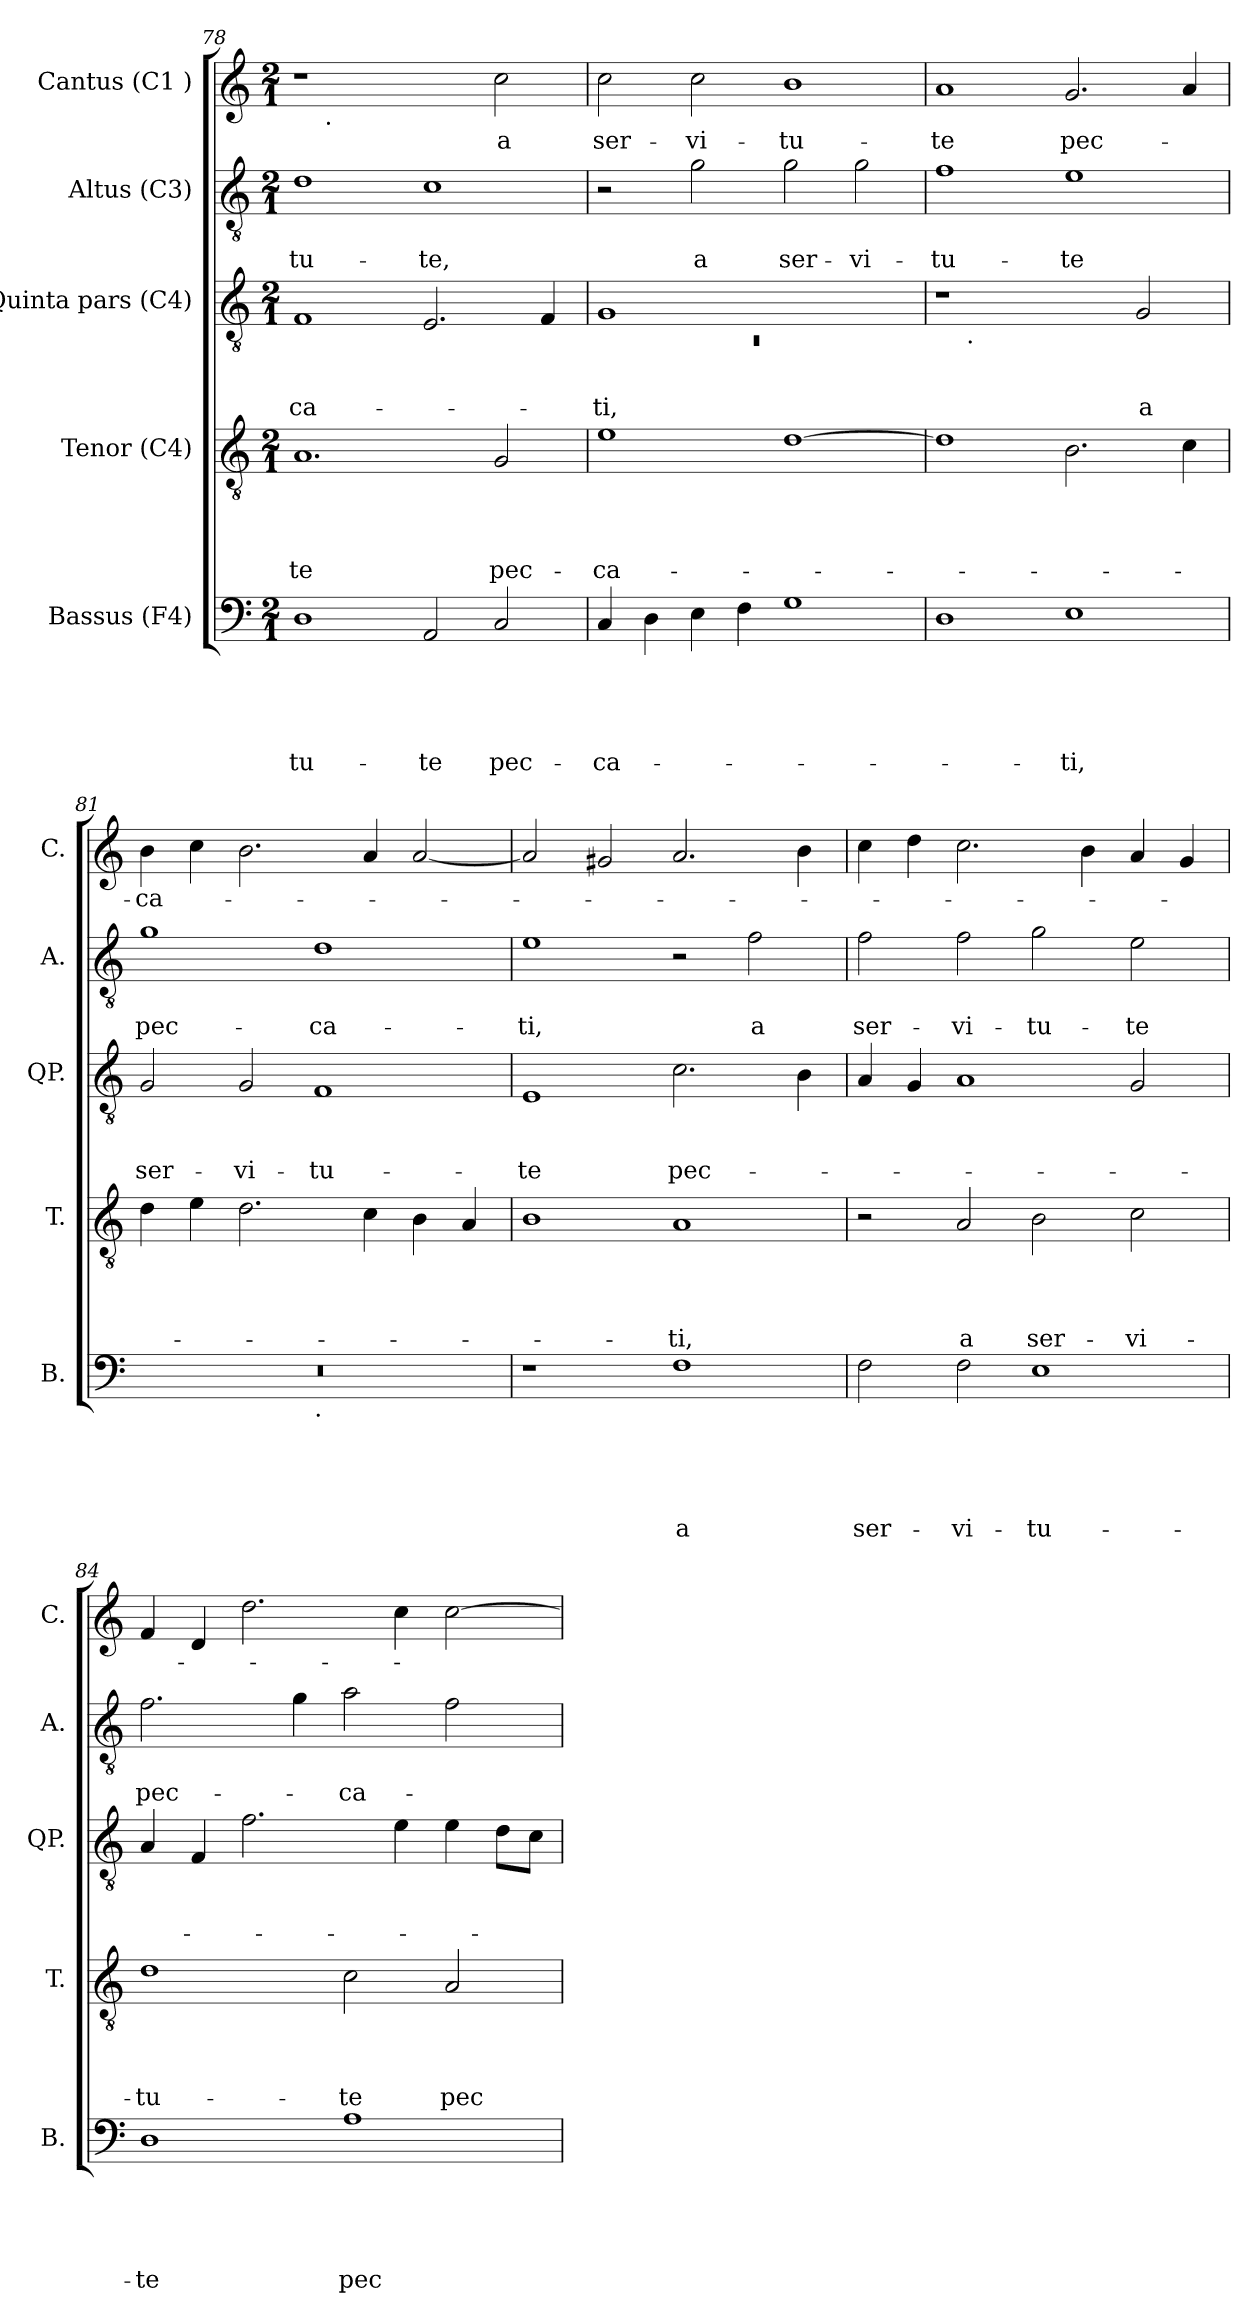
**kern	**text	**text	**text	**text	**text	**kern	**text	**text	**text	**text	**kern	**text	**text	**text	**kern	**text	**text	**kern	**text
*part5	*part5	*part5	*part5	*part5	*part5	*part4	*part4	*part4	*part4	*part4	*part3	*part3	*part3	*part3	*part2	*part2	*part2	*part1	*part1
*staff5	*staff5	*staff5	*staff5	*staff5	*staff5	*staff4	*staff4	*staff4	*staff4	*staff4	*staff3	*staff3	*staff3	*staff3	*staff2	*staff2	*staff2	*staff1	*staff1
*I"Bassus (F4)	*	*	*	*	*	*I"Tenor (C4)	*	*	*	*	*I"Quinta pars (C4)	*	*	*	*I"Altus (C3)	*	*	*I"Cantus (C1 )	*
*I'B.	*	*	*	*	*	*I'T.	*	*	*	*	*I'QP.	*	*	*	*I'A.	*	*	*I'C.	*
*clefF4	*	*	*	*	*	*clefGv2	*	*	*	*	*clefGv2	*	*	*	*clefGv2	*	*	*clefG2	*
*k[]	*	*	*	*	*	*k[]	*	*	*	*	*k[]	*	*	*	*k[]	*	*	*k[]	*
*C:	*	*	*	*	*	*C:	*	*	*	*	*C:	*	*	*	*C:	*	*	*C:	*
*M2/1	*	*	*	*	*	*M2/1	*	*	*	*	*M2/1	*	*	*	*M2/1	*	*	*M2/1	*
=78	=78	=78	=78	=78	=78	=78	=78	=78	=78	=78	=78	=78	=78	=78	=78	=78	=78	=78	=78
!	!	!	!	!	!LO:LY:b	!	!	!	!	!LO:LY:b	!	!	!	!LO:LY:b	!	!	!LO:LY:b	!	!
*	*	*	*	*	*	*	*	*	*	*	*	*	*	*	*	*	*	*^	*
1D	.	.	.	.	-tu-	1.A	.	.	.	-te	1F	.	.	-ca-	1d	.	-tu-	1r	8ryy	.
!	!	!	!	!	!	!	!	!	!	!	!	!	!	!	!	!	!	!	!LO:TX:b:t=.	!
.	.	.	.	.	.	.	.	.	.	.	.	.	.	.	.	.	.	.	1...ryy	.
!	!	!	!	!	!LO:LY:b	!	!	!	!	!	!	!	!	!	!	!	!LO:LY:b	!	!	!
2AA/	.	.	.	.	-te	.	.	.	.	.	2.E/	.	.	.	1c	.	-te,	2ryy	.	.
!	!	!	!	!	!LO:LY:b	!	!	!	!	!LO:LY:b	!	!	!	!	!	!	!	!	!	!LO:LY:b
2C/	.	.	.	.	pec-	2G/	.	.	.	pec-	.	.	.	.	.	.	.	2cc\	.	a
.	.	.	.	.	.	.	.	.	.	.	4F/	.	.	.	.	.	.	.	.	.
=79	=79	=79	=79	=79	=79	=79	=79	=79	=79	=79	=79	=79	=79	=79	=79	=79	=79	=79	=79	=79
*	*	*	*	*	*	*	*	*	*	*	*^	*	*	*	*	*	*	*	*	*
!	!	!	!	!	!LO:LY:b	!	!	!	!	!LO:LY:b	!	!LO:N:vis=1	!	!	!LO:LY:b	!	!	!	!	!	!LO:LY:b
*	*	*	*	*	*	*	*	*	*	*	*	*	*	*	*	*	*	*	*v	*v	*
4C/	.	.	.	.	-ca-	1e	.	.	.	-ca-	1G	0rC	.	.	-ti,	2r	.	.	2cc\	ser-
4D\	.	.	.	.	.	.	.	.	.	.	.	.	.	.	.	.	.	.	.	.
!	!	!	!	!	!	!	!	!	!	!	!	!	!	!	!	!	!	!LO:LY:b	!	!LO:LY:b
4E\	.	.	.	.	.	.	.	.	.	.	.	.	.	.	.	2g\	.	a	2cc\	-vi-
4F\	.	.	.	.	.	.	.	.	.	.	.	.	.	.	.	.	.	.	.	.
!	!	!	!	!	!	!	!	!	!	!	!	!	!	!	!	!	!	!LO:LY:b	!	!LO:LY:b
1G	.	.	.	.	.	[>1d	.	.	.	.	1ryy	.	.	.	.	2g\	.	ser-	1b	-tu-
!	!	!	!	!	!	!	!	!	!	!	!	!	!	!	!	!	!	!LO:LY:b	!	!
.	.	.	.	.	.	.	.	.	.	.	.	.	.	.	.	2g\	.	-vi-	.	.
=80	=80	=80	=80	=80	=80	=80	=80	=80	=80	=80	=80	=80	=80	=80	=80	=80	=80	=80	=80	=80
!	!	!	!	!	!	!	!	!	!	!	!	!	!	!	!	!	!	!LO:LY:b	!	!LO:LY:b
1D	.	.	.	.	.	1d]	.	.	.	.	1r	8ryy	.	.	.	1f	.	-tu-	1a	-te
!	!	!	!	!	!	!	!	!	!	!	!	!LO:TX:b:t=.	!	!	!	!	!	!	!	!
.	.	.	.	.	.	.	.	.	.	.	.	1...ryy	.	.	.	.	.	.	.	.
!	!	!	!	!	!LO:LY:b	!	!	!	!	!	!	!	!	!	!	!	!	!LO:LY:b	!	!LO:LY:b
1E	.	.	.	.	-ti,	2.B\	.	.	.	.	2ryy	.	.	.	.	1e	.	-te	2.g/	pec-
!	!	!	!	!	!	!	!	!	!	!	!	!	!	!	!LO:LY:b	!	!	!	!	!
.	.	.	.	.	.	.	.	.	.	.	2G/	.	.	.	a	.	.	.	.	.
.	.	.	.	.	.	4c\	.	.	.	.	.	.	.	.	.	.	.	.	4a/	.
=81	=81	=81	=81	=81	=81	=81	=81	=81	=81	=81	=81	=81	=81	=81	=81	=81	=81	=81	=81	=81
!	!	!	!	!	!	!	!	!	!	!	!	!	!	!	!LO:LY:b	!	!	!LO:LY:b	!	!LO:LY:b
*^	*	*	*	*	*	*	*	*	*	*	*v	*v	*	*	*	*	*	*	*	*
0r	1ryy	.	.	.	.	.	4d\	.	.	.	.	2G/	.	.	ser-	1g	.	pec-	4b\	-ca-
.	.	.	.	.	.	.	4e\	.	.	.	.	.	.	.	.	.	.	.	4cc\	.
!	!	!	!	!	!	!	!	!	!	!	!	!	!	!	!LO:LY:b	!	!	!	!	!
.	.	.	.	.	.	.	2.d\	.	.	.	.	2G/	.	.	-vi-	.	.	.	2.b\	.
!	!LO:TX:b:t=.	!	!	!	!	!	!	!	!	!	!	!	!	!	!	!	!	!	!	!
!	!	!	!	!	!	!	!	!	!	!	!	!	!	!	!LO:LY:b	!	!	!LO:LY:b	!	!
.	1ryy	.	.	.	.	.	.	.	.	.	.	1F	.	.	-tu-	1d	.	-ca-	.	.
.	.	.	.	.	.	.	4c\	.	.	.	.	.	.	.	.	.	.	.	4a/	.
.	.	.	.	.	.	.	4B\	.	.	.	.	.	.	.	.	.	.	.	[<2a/	.
.	.	.	.	.	.	.	4A/	.	.	.	.	.	.	.	.	.	.	.	.	.
!!LO:LB:g=z
=82	=82	=82	=82	=82	=82	=82	=82	=82	=82	=82	=82	=82	=82	=82	=82	=82	=82	=82	=82	=82
!	!	!	!	!	!	!	!	!	!	!	!	!	!	!	!LO:LY:b	!	!	!LO:LY:b	!	!
*v	*v	*	*	*	*	*	*	*	*	*	*	*	*	*	*	*	*	*	*	*
1r	.	.	.	.	.	1B	.	.	.	.	1E	.	.	-te	1e	.	-ti,	2a/]	.
.	.	.	.	.	.	.	.	.	.	.	.	.	.	.	.	.	.	2g#/	.
!	!	!	!	!	!LO:LY:b:rj	!	!	!	!	!LO:LY:b	!	!	!	!LO:LY:b	!	!	!	!	!
1F	.	.	.	.	a	1A	.	.	.	-ti,	2.c\	.	.	pec-	2r	.	.	2.a/	.
!	!	!	!	!	!	!	!	!	!	!	!	!	!	!	!	!	!LO:LY:b	!	!
.	.	.	.	.	.	.	.	.	.	.	.	.	.	.	2f\	.	a	.	.
.	.	.	.	.	.	.	.	.	.	.	4B\	.	.	.	.	.	.	4b\	.
=83	=83	=83	=83	=83	=83	=83	=83	=83	=83	=83	=83	=83	=83	=83	=83	=83	=83	=83	=83
!	!	!	!	!	!LO:LY:b	!	!	!	!	!	!	!	!	!	!	!	!LO:LY:b	!	!
2F\	.	.	.	.	ser-	2r	.	.	.	.	4A/	.	.	.	2f\	.	ser-	4cc\	.
.	.	.	.	.	.	.	.	.	.	.	4G/	.	.	.	.	.	.	4dd\	.
!	!	!	!	!	!LO:LY:b	!	!	!	!	!LO:LY:b	!	!	!	!	!	!	!LO:LY:b	!	!
2F\	.	.	.	.	-vi-	2A/	.	.	.	a	1A	.	.	.	2f\	.	-vi-	2.cc\	.
!	!	!	!	!	!LO:LY:b	!	!	!	!	!LO:LY:b	!	!	!	!	!	!	!LO:LY:b	!	!
1E	.	.	.	.	-tu-	2B\	.	.	.	ser-	.	.	.	.	2g\	.	-tu-	.	.
.	.	.	.	.	.	.	.	.	.	.	.	.	.	.	.	.	.	4b\	.
!	!	!	!	!	!	!	!	!	!	!LO:LY:b	!	!	!	!	!	!	!LO:LY:b	!	!
.	.	.	.	.	.	2c\	.	.	.	-vi-	2G/	.	.	.	2e\	.	-te	4a/	.
.	.	.	.	.	.	.	.	.	.	.	.	.	.	.	.	.	.	4g/	.
=84	=84	=84	=84	=84	=84	=84	=84	=84	=84	=84	=84	=84	=84	=84	=84	=84	=84	=84	=84
!	!	!	!	!	!LO:LY:b	!	!	!	!	!LO:LY:b	!	!	!	!	!	!	!LO:LY:b	!	!
1D	.	.	.	.	-te	1d	.	.	.	-tu-	4A/	.	.	.	2.f\	.	pec-	4f/	.
.	.	.	.	.	.	.	.	.	.	.	4F/	.	.	.	.	.	.	4d/	.
.	.	.	.	.	.	.	.	.	.	.	2.f\	.	.	.	.	.	.	2.dd\	.
.	.	.	.	.	.	.	.	.	.	.	.	.	.	.	4g\	.	.	.	.
!	!	!	!	!	!LO:LY:b	!	!	!	!	!LO:LY:b	!	!	!	!	!	!	!LO:LY:b	!	!
1A	.	.	.	.	pec-	2c\	.	.	.	-te	.	.	.	.	2a\	.	-ca-	.	.
.	.	.	.	.	.	.	.	.	.	.	4e\	.	.	.	.	.	.	4cc\	.
!	!	!	!	!	!	!	!	!	!	!LO:LY:b	!	!	!	!	!	!	!	!	!
.	.	.	.	.	.	2A/	.	.	.	pec-	4e\	.	.	.	2f\	.	.	[>2cc\	.
.	.	.	.	.	.	.	.	.	.	.	8d\L	.	.	.	.	.	.	.	.
.	.	.	.	.	.	.	.	.	.	.	8c\J	.	.	.	.	.	.	.	.
=	=	=	=	=	=	=	=	=	=	=	=	=	=	=	=	=	=	=	=
*-	*-	*-	*-	*-	*-	*-	*-	*-	*-	*-	*-	*-	*-	*-	*-	*-	*-	*-	*-
